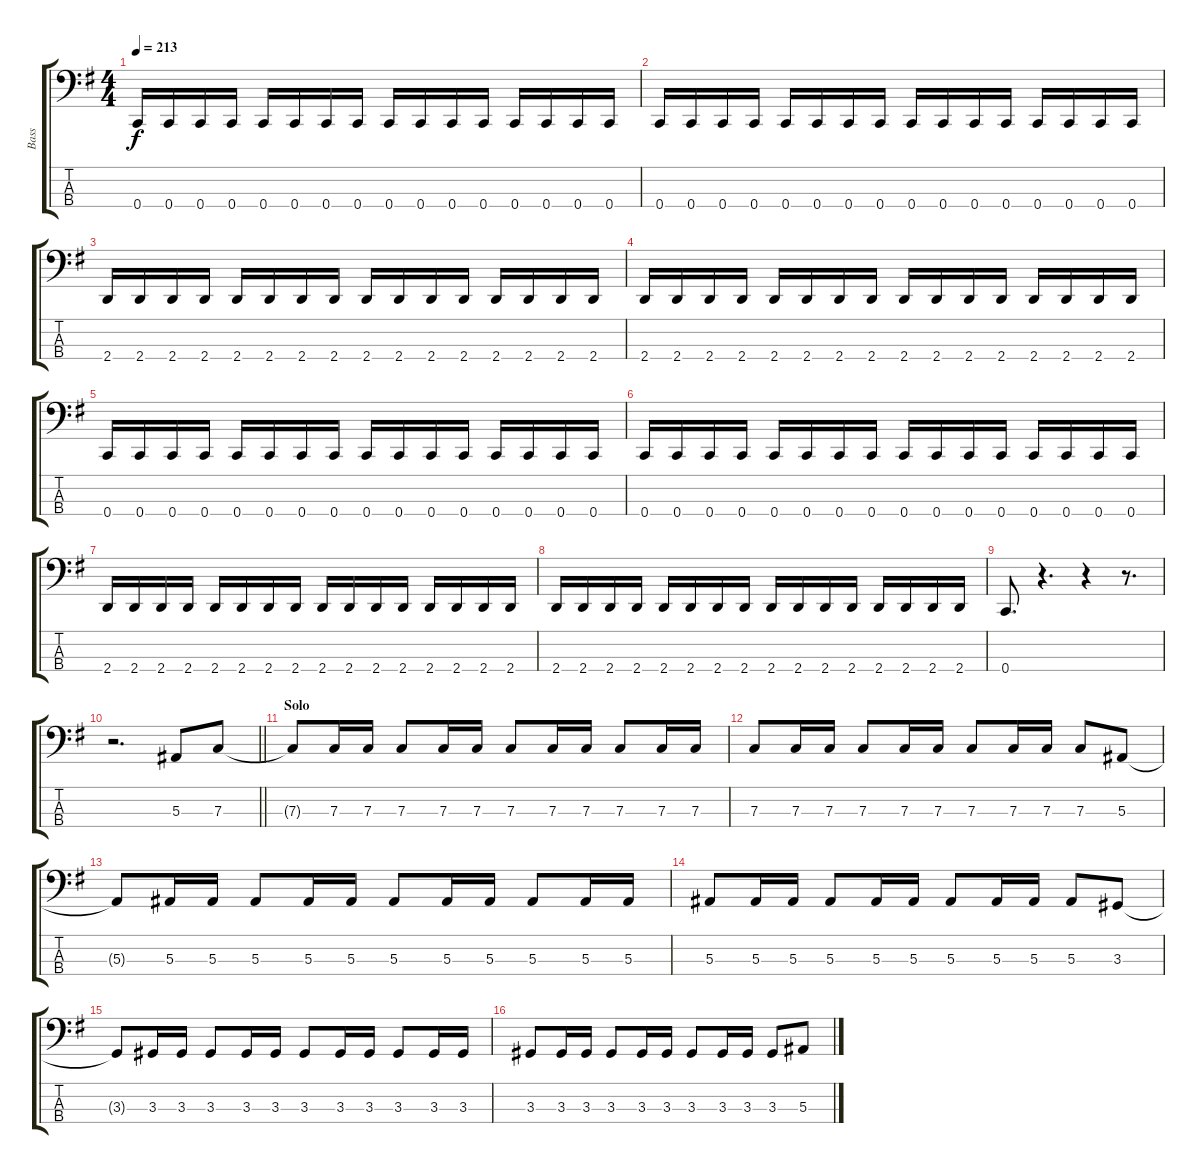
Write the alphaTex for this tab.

\track ("Bass" "Bass") {instrument electricbassfinger}
\staff {score tabs}
\tuning (Eb2 Bb1 F1 C1) {hide}
\ts (4 4)
\tempo 213
\clef f4
\ks eminor
0.4.16{dy f} 0.4.16 0.4.16 0.4.16 0.4.16 0.4.16 0.4.16 0.4.16 0.4.16 0.4.16 0.4.16 0.4.16 0.4.16 0.4.16 0.4.16 0.4.16 |
0.4.16 0.4.16 0.4.16 0.4.16 0.4.16 0.4.16 0.4.16 0.4.16 0.4.16 0.4.16 0.4.16 0.4.16 0.4.16 0.4.16 0.4.16 0.4.16 |
2.4.16 2.4.16 2.4.16 2.4.16 2.4.16 2.4.16 2.4.16 2.4.16 2.4.16 2.4.16 2.4.16 2.4.16 2.4.16 2.4.16 2.4.16 2.4.16 |
2.4.16 2.4.16 2.4.16 2.4.16 2.4.16 2.4.16 2.4.16 2.4.16 2.4.16 2.4.16 2.4.16 2.4.16 2.4.16 2.4.16 2.4.16 2.4.16 |
0.4.16 0.4.16 0.4.16 0.4.16 0.4.16 0.4.16 0.4.16 0.4.16 0.4.16 0.4.16 0.4.16 0.4.16 0.4.16 0.4.16 0.4.16 0.4.16 |
0.4.16 0.4.16 0.4.16 0.4.16 0.4.16 0.4.16 0.4.16 0.4.16 0.4.16 0.4.16 0.4.16 0.4.16 0.4.16 0.4.16 0.4.16 0.4.16 |
2.4.16 2.4.16 2.4.16 2.4.16 2.4.16 2.4.16 2.4.16 2.4.16 2.4.16 2.4.16 2.4.16 2.4.16 2.4.16 2.4.16 2.4.16 2.4.16 |
2.4.16 2.4.16 2.4.16 2.4.16 2.4.16 2.4.16 2.4.16 2.4.16 2.4.16 2.4.16 2.4.16 2.4.16 2.4.16 2.4.16 2.4.16 2.4.16 |
0.4.8{d} r.4{d} r.4 r.8{d} |
\barLineRight lightlight
r.2{d} 5.3.8 7.3.8 |
\section ("" "Solo")
7.3{t}.8 7.3.16 7.3.16 7.3.8 7.3.16 7.3.16 7.3.8 7.3.16 7.3.16 7.3.8 7.3.16 7.3.16 |
7.3.8 7.3.16 7.3.16 7.3.8 7.3.16 7.3.16 7.3.8 7.3.16 7.3.16 7.3.8 5.3.8 |
5.3{t}.8 5.3.16 5.3.16 5.3.8 5.3.16 5.3.16 5.3.8 5.3.16 5.3.16 5.3.8 5.3.16 5.3.16 |
5.3.8 5.3.16 5.3.16 5.3.8 5.3.16 5.3.16 5.3.8 5.3.16 5.3.16 5.3.8 3.3.8 |
3.3{t}.8 3.3.16 3.3.16 3.3.8 3.3.16 3.3.16 3.3.8 3.3.16 3.3.16 3.3.8 3.3.16 3.3.16 |
3.3.8 3.3.16 3.3.16 3.3.8 3.3.16 3.3.16 3.3.8 3.3.16 3.3.16 3.3.8 5.3.8
